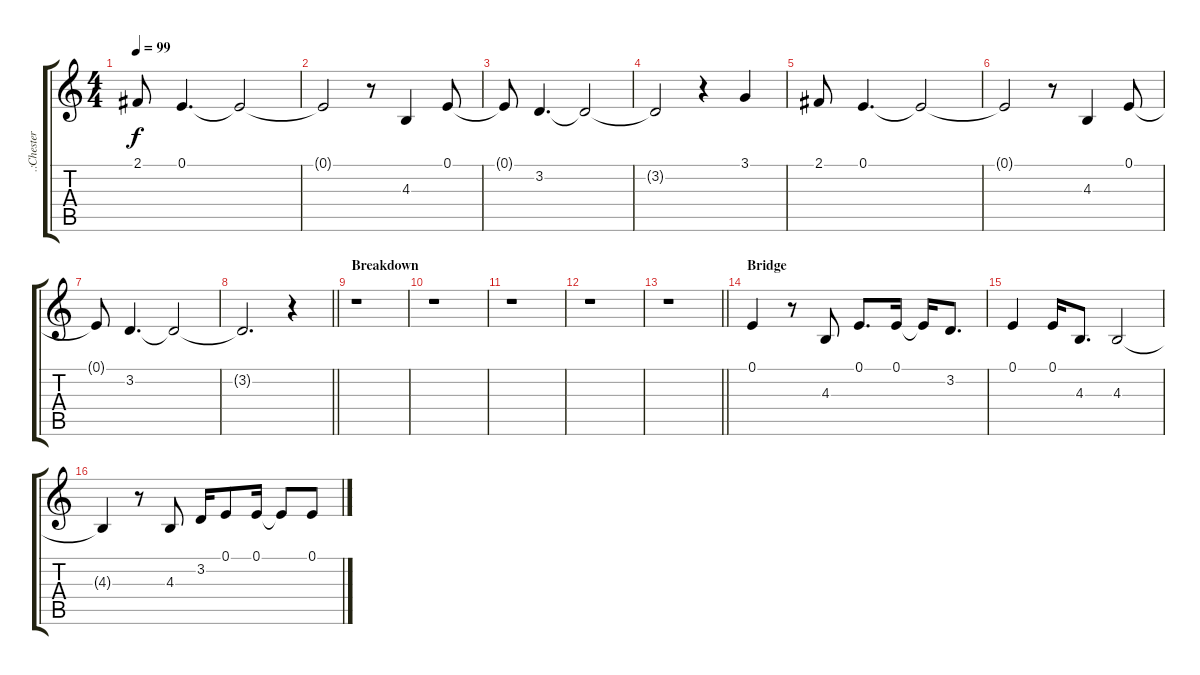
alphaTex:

\track (".:Chester Benington - Vocals:." ".:Chester ") {instrument sopranosax}
\staff {score tabs}
\tuning (E4 B3 G3 D3 A2 E2) {hide}
\ts (4 4)
\tempo 99
\clef g2
\ks c
2.1.8{dy f} 0.1.4{d} 0.1{t}.2 |
0.1{t}.2 r.8 4.3.4 0.1.8 |
0.1{t}.8 3.2.4{d} 3.2{t}.2 |
3.2{t}.2 r.4 3.1.4 |
2.1.8 0.1.4{d} 0.1{t}.2 |
0.1{t}.2 r.8 4.3.4 0.1.8 |
0.1{t}.8 3.2.4{d} 3.2{t}.2 |
\barLineRight lightlight
3.2{t}.2{d} r.4 |
\section ("" "Breakdown")
r.1 |
r.1 |
r.1 |
r.1 |
\barLineRight lightlight
r.1 |
\section ("" "Bridge")
0.1.4 r.8 4.3.8 0.1.8{d} 0.1.16 0.1{t}.16 3.2.8{d} |
0.1.4 0.1.16 4.3.8{d} 4.3.2 |
4.3{t}.4 r.8 4.3.8 3.2.16 0.1.8 0.1.16 0.1{t}.8 0.1.8
